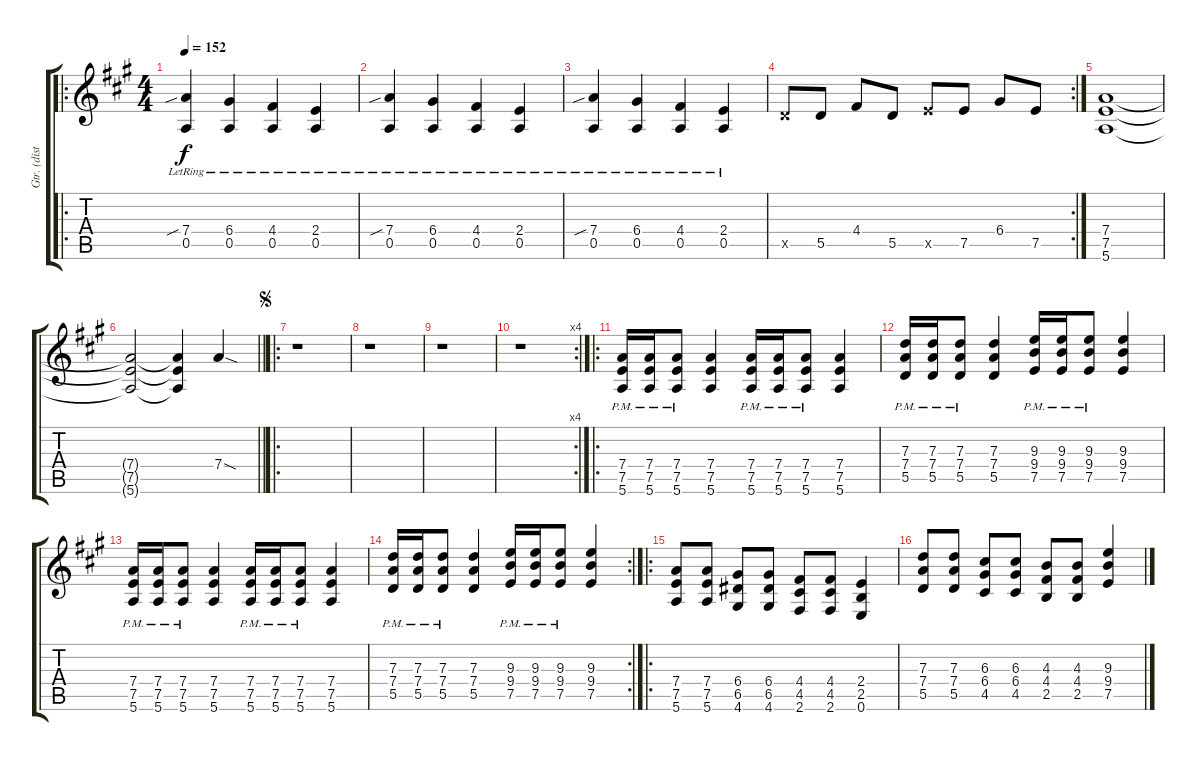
\track ("Gtr. (dist.)" "Gtr. (dist") {instrument distortionguitar}
\staff {score tabs}
\tuning (E4 B3 G3 D3 A2 E2) {hide}
\ro
\ts (4 4)
\tempo 152
\clef g2
\ks a
(7.4{sib lr} 0.5{lr}).4{dy f instrument distortionguitar} (6.4{lr} 0.5{lr}).4 (4.4{lr} 0.5{lr}).4 (2.4{lr} 0.5{lr}).4 |
(7.4{sib lr} 0.5{lr}).4 (6.4{lr} 0.5{lr}).4 (4.4{lr} 0.5{lr}).4 (2.4{lr} 0.5{lr}).4 |
(7.4{sib lr} 0.5{lr}).4 (6.4{lr} 0.5{lr}).4 (4.4{lr} 0.5{lr}).4 (2.4{lr} 0.5{lr}).4 |
\rc 2
5.5{x}.8 5.5.8 4.4.8 5.5.8 7.5{x}.8 7.5.8 6.4.8 7.5.8 |
(7.4 7.5 5.6).1 |
\barLineRight lightlight
(7.4{t} 7.5{t} 5.6{t}).2 (7.4{t} 7.5{t} 5.6{t}).4 7.4{sod}.4 |
\ro
\jump segno
r.1 |
r.1 |
r.1 |
\rc 4
r.1 |
\ro
(7.4{pm} 7.5{pm} 5.6{pm}).16 (7.4{pm} 7.5{pm} 5.6{pm}).16 (7.4{pm} 7.5{pm} 5.6{pm}).8 (7.4 7.5 5.6).4 (7.4{pm} 7.5{pm} 5.6{pm}).16 (7.4{pm} 7.5{pm} 5.6{pm}).16 (7.4{pm} 7.5{pm} 5.6{pm}).8 (7.4 7.5 5.6).4 |
(7.3{pm} 7.4{pm} 5.5{pm}).16 (7.3{pm} 7.4{pm} 5.5{pm}).16 (7.3{pm} 7.4{pm} 5.5{pm}).8 (7.3 7.4 5.5).4 (9.3{pm} 9.4{pm} 7.5{pm}).16 (9.3{pm} 9.4{pm} 7.5{pm}).16 (9.3{pm} 9.4{pm} 7.5{pm}).8 (9.3 9.4 7.5).4 |
(7.4{pm} 7.5{pm} 5.6{pm}).16 (7.4{pm} 7.5{pm} 5.6{pm}).16 (7.4{pm} 7.5{pm} 5.6{pm}).8 (7.4 7.5 5.6).4 (7.4{pm} 7.5{pm} 5.6{pm}).16 (7.4{pm} 7.5{pm} 5.6{pm}).16 (7.4{pm} 7.5{pm} 5.6{pm}).8 (7.4 7.5 5.6).4 |
\rc 2
(7.3{pm} 7.4{pm} 5.5{pm}).16 (7.3{pm} 7.4{pm} 5.5{pm}).16 (7.3{pm} 7.4{pm} 5.5{pm}).8 (7.3 7.4 5.5).4 (9.3{pm} 9.4{pm} 7.5{pm}).16 (9.3{pm} 9.4{pm} 7.5{pm}).16 (9.3{pm} 9.4{pm} 7.5{pm}).8 (9.3 9.4 7.5).4 |
\ro
(7.4 7.5 5.6).8 (7.4 7.5 5.6).8 (6.4 6.5 4.6).8 (6.4 6.5 4.6).8 (4.4 4.5 2.6).8 (4.4 4.5 2.6).8 (2.4 2.5 0.6).4 |
(7.3 7.4 5.5).8 (7.3 7.4 5.5).8 (6.3 6.4 4.5).8 (6.3 6.4 4.5).8 (4.3 4.4 2.5).8 (4.3 4.4 2.5).8 (9.3 9.4 7.5).4
